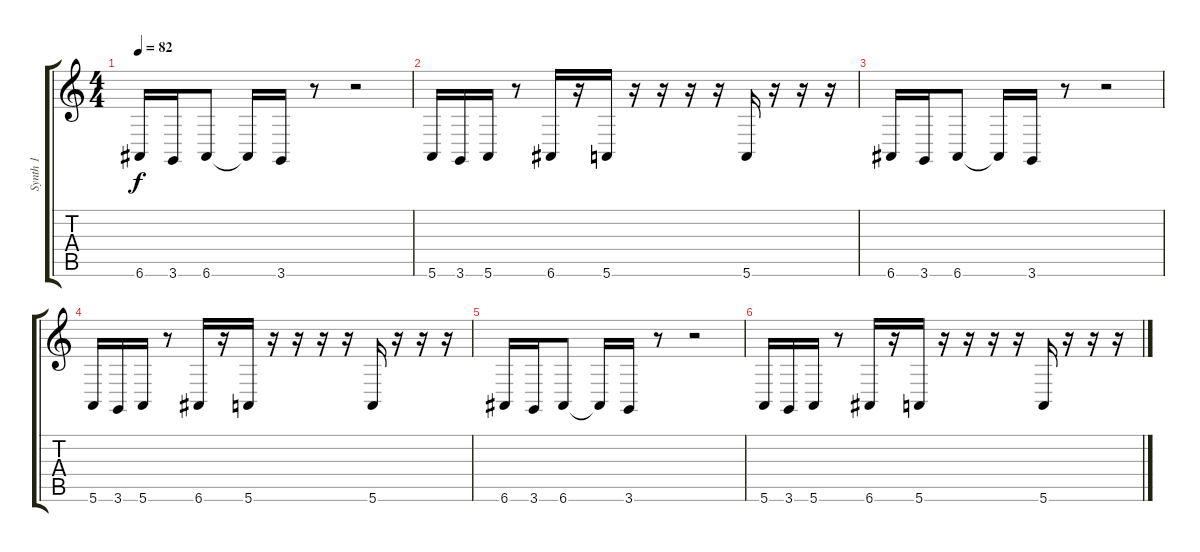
\track ("Synth 1" "Synth 1") {instrument lead2sawtooth}
\staff {score tabs}
\tuning (E4 B3 G3 D3 A2 E2) {hide}
\ts (4 4)
\tempo 82
\clef g2
\ks c
6.6.16{dy f} 3.6.16 6.6.8 6.6{t}.16 3.6.16 r.8 r.2 |
5.6.16 3.6.16 5.6.16 r.8 6.6.16 r.16 5.6.16 r.16 r.16 r.16 r.16 5.6.16 r.16 r.16 r.16 |
6.6.16 3.6.16 6.6.8 6.6{t}.16 3.6.16 r.8 r.2 |
5.6.16 3.6.16 5.6.16 r.8 6.6.16 r.16 5.6.16 r.16 r.16 r.16 r.16 5.6.16 r.16 r.16 r.16 |
6.6.16 3.6.16 6.6.8 6.6{t}.16 3.6.16 r.8 r.2 |
5.6.16 3.6.16 5.6.16 r.8 6.6.16 r.16 5.6.16 r.16 r.16 r.16 r.16 5.6.16 r.16 r.16 r.16
